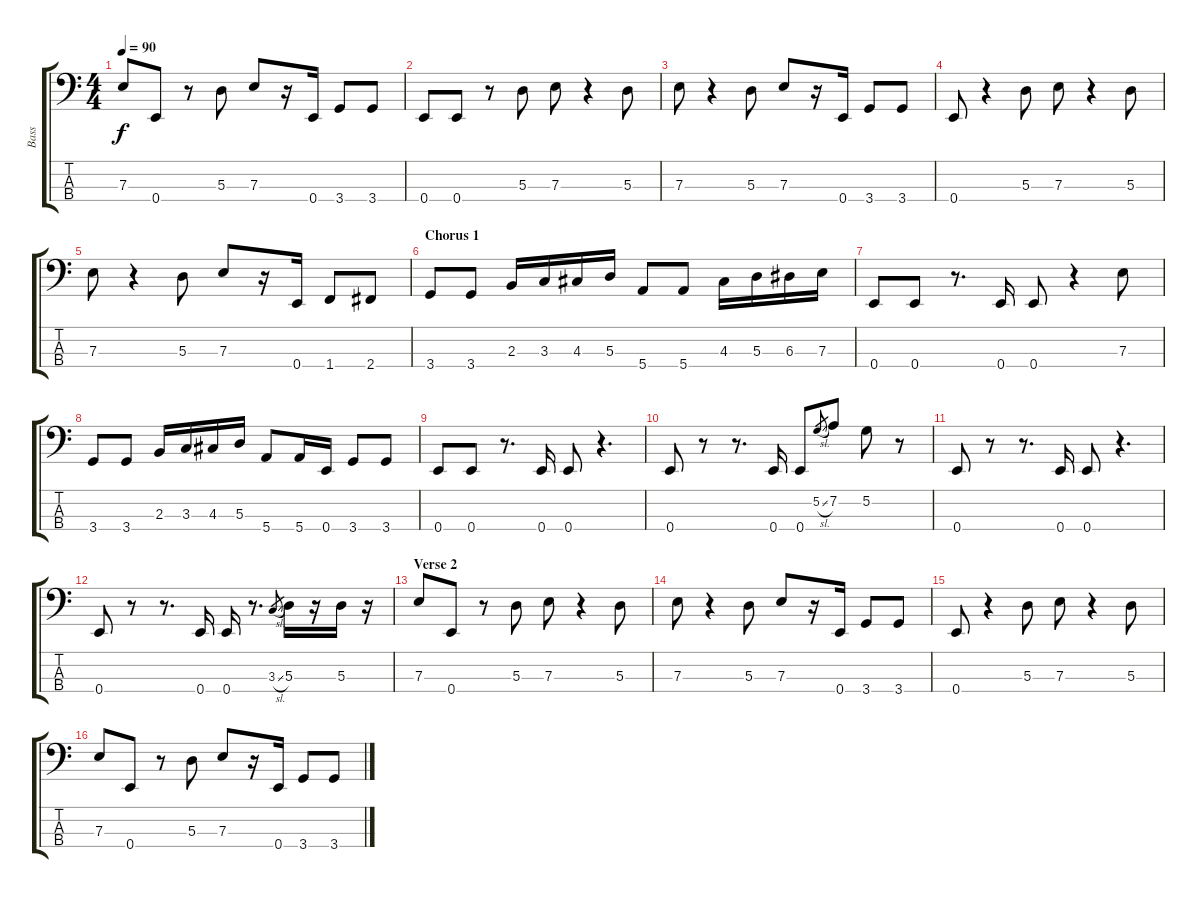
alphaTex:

\track ("Bass" "Bass") {instrument electricbassfinger}
\staff {score tabs}
\tuning (G2 D2 A1 E1) {hide}
\ts (4 4)
\tempo 90
\clef f4
\ks c
7.3.8{dy f} 0.4.8 r.8 5.3.8 7.3.8 r.16 0.4.16 3.4.8 3.4.8 |
0.4.8 0.4.8 r.8 5.3.8 7.3.8 r.4 5.3.8 |
7.3.8 r.4 5.3.8 7.3.8 r.16 0.4.16 3.4.8 3.4.8 |
0.4.8 r.4 5.3.8 7.3.8 r.4 5.3.8 |
7.3.8 r.4 5.3.8 7.3.8 r.16 0.4.16 1.4.8 2.4.8 |
\section ("" "Chorus 1")
3.4.8 3.4.8 2.3.16 3.3.16 4.3.16 5.3.16 5.4.8 5.4.8 4.3.16 5.3.16 6.3.16 7.3.16 |
0.4.8 0.4.8 r.8{d} 0.4.16 0.4.8 r.4 7.3.8 |
3.4.8 3.4.8 2.3.16 3.3.16 4.3.16 5.3.16 5.4.8 5.4.16 0.4.16 3.4.8 3.4.8 |
0.4.8 0.4.8 r.8{d} 0.4.16 0.4.8 r.4{d} |
0.4.8 r.8 r.8{d} 0.4.16 0.4.8 5.2{sl}.8{gr} 7.2.8 5.2.8 r.8 |
0.4.8 r.8 r.8{d} 0.4.16 0.4.8 r.4{d} |
0.4.8 r.8 r.8{d} 0.4.16 0.4.16 r.8{d} 3.3{sl}.8{gr} 5.3.16 r.16 5.3.16 r.16 |
\section ("" "Verse 2")
7.3.8 0.4.8 r.8 5.3.8 7.3.8 r.4 5.3.8 |
7.3.8 r.4 5.3.8 7.3.8 r.16 0.4.16 3.4.8 3.4.8 |
0.4.8 r.4 5.3.8 7.3.8 r.4 5.3.8 |
7.3.8 0.4.8 r.8 5.3.8 7.3.8 r.16 0.4.16 3.4.8 3.4.8
